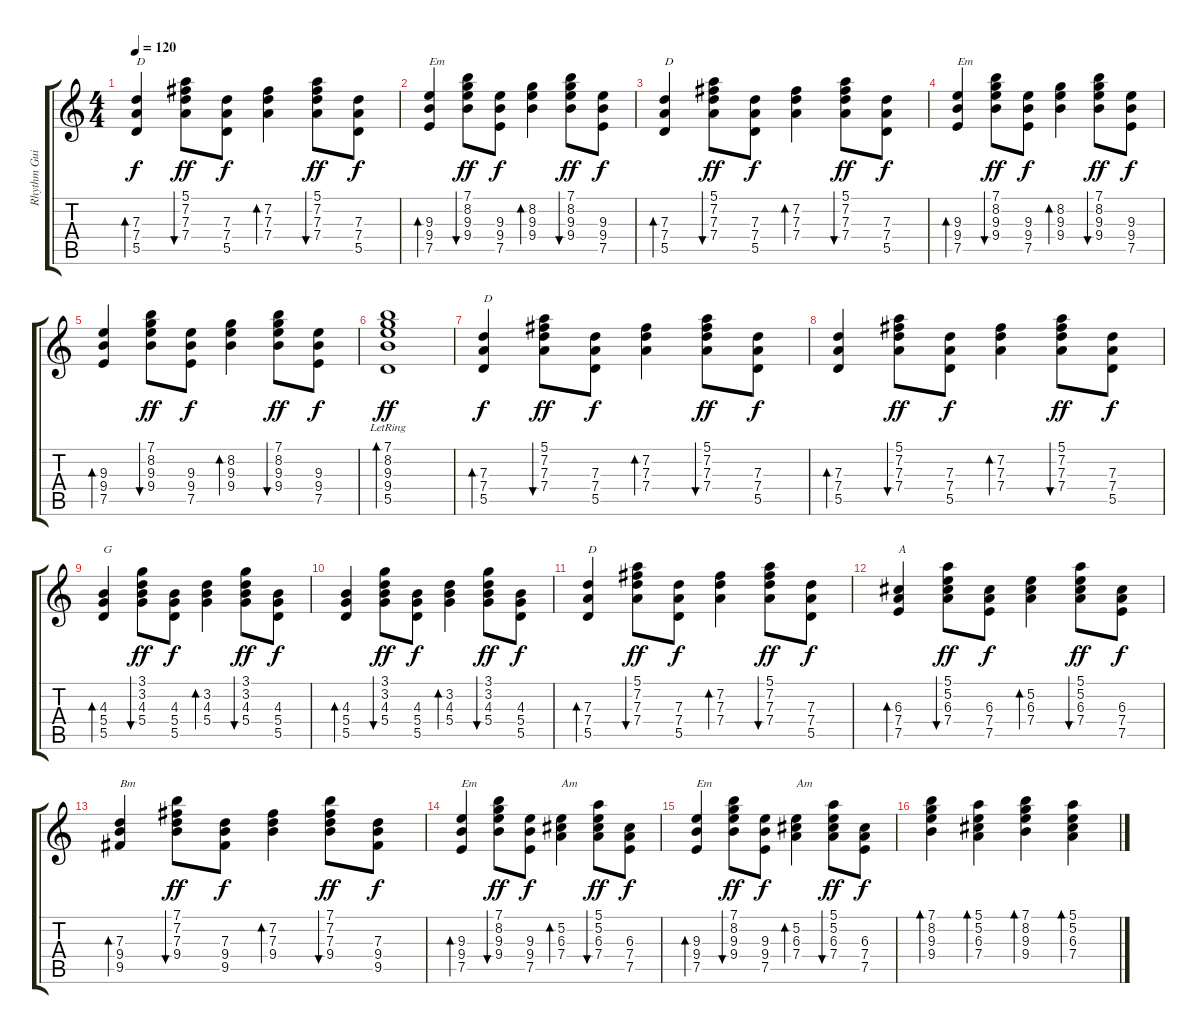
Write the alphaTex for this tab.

\track ("Rhythm Guitar" "Rhythm Gui") {instrument acousticguitarsteel}
\staff {score tabs}
\tuning (E4 B3 G3 D3 A2 E2) {hide}
\ts (4 4)
\tempo 120
\clef g2
\ks c
(7.3 7.4 5.5).4{bd 60 txt "D" dy f} (5.1 7.2 7.3 7.4).8{bu 60 dy ff} (7.3 7.4 5.5).8{dy f} (7.2 7.3 7.4).4{bd 60} (5.1 7.2 7.3 7.4).8{bu 60 dy ff} (7.3 7.4 5.5).8{dy f} |
(9.3 9.4 7.5).4{bd 60 txt "Em"} (7.1 8.2 9.3 9.4).8{bu 60 dy ff} (9.3 9.4 7.5).8{dy f} (8.2 9.3 9.4).4{bd 60} (7.1 8.2 9.3 9.4).8{bu 60 dy ff} (9.3 9.4 7.5).8{dy f} |
(7.3 7.4 5.5).4{bd 60 txt "D"} (5.1 7.2 7.3 7.4).8{bu 60 dy ff} (7.3 7.4 5.5).8{dy f} (7.2 7.3 7.4).4{bd 60} (5.1 7.2 7.3 7.4).8{bu 60 dy ff} (7.3 7.4 5.5).8{dy f} |
(9.3 9.4 7.5).4{bd 60 txt "Em"} (7.1 8.2 9.3 9.4).8{bu 60 dy ff} (9.3 9.4 7.5).8{dy f} (8.2 9.3 9.4).4{bd 60} (7.1 8.2 9.3 9.4).8{bu 60 dy ff} (9.3 9.4 7.5).8{dy f} |
(9.3 9.4 7.5).4{bd 60} (7.1 8.2 9.3 9.4).8{bu 60 dy ff} (9.3 9.4 7.5).8{dy f} (8.2 9.3 9.4).4{bd 60} (7.1 8.2 9.3 9.4).8{bu 60 dy ff} (9.3 9.4 7.5).8{dy f} |
(7.1{lr} 8.2 9.3 9.4 5.5).1{bd 480 dy ff instrument acousticguitarsteel} |
(7.3 7.4 5.5).4{bd 60 txt "D" dy f} (5.1 7.2 7.3 7.4).8{bu 60 dy ff} (7.3 7.4 5.5).8{dy f} (7.2 7.3 7.4).4{bd 60} (5.1 7.2 7.3 7.4).8{bu 60 dy ff} (7.3 7.4 5.5).8{dy f} |
(7.3 7.4 5.5).4{bd 60} (5.1 7.2 7.3 7.4).8{bu 60 dy ff} (7.3 7.4 5.5).8{dy f} (7.2 7.3 7.4).4{bd 60} (5.1 7.2 7.3 7.4).8{bu 60 dy ff} (7.3 7.4 5.5).8{dy f} |
(4.3 5.4 5.5).4{bd 60 txt "G"} (3.1 3.2 4.3 5.4).8{bu 60 dy ff} (4.3 5.4 5.5).8{dy f} (3.2 4.3 5.4).4{bd 60} (3.1 3.2 4.3 5.4).8{bu 60 dy ff} (4.3 5.4 5.5).8{dy f} |
(4.3 5.4 5.5).4{bd 60} (3.1 3.2 4.3 5.4).8{bu 60 dy ff} (4.3 5.4 5.5).8{dy f} (3.2 4.3 5.4).4{bd 60} (3.1 3.2 4.3 5.4).8{bu 60 dy ff} (4.3 5.4 5.5).8{dy f} |
(7.3 7.4 5.5).4{bd 60 txt "D"} (5.1 7.2 7.3 7.4).8{bu 60 dy ff} (7.3 7.4 5.5).8{dy f} (7.2 7.3 7.4).4{bd 60} (5.1 7.2 7.3 7.4).8{bu 60 dy ff} (7.3 7.4 5.5).8{dy f} |
(6.3 7.4 7.5).4{bd 60 txt "A"} (5.1 5.2 6.3 7.4).8{bu 60 dy ff} (6.3 7.4 7.5).8{dy f} (5.2 6.3 7.4).4{bd 60} (5.1 5.2 6.3 7.4).8{bu 60 dy ff} (6.3 7.4 7.5).8{dy f} |
(7.3 9.4 9.5).4{bd 60 txt "Bm"} (7.1 7.2 7.3 9.4).8{bu 60 dy ff} (7.3 9.4 9.5).8{dy f} (7.2 7.3 9.4).4{bd 60} (7.1 7.2 7.3 9.4).8{bu 60 dy ff} (7.3 9.4 9.5).8{dy f} |
(9.3 9.4 7.5).4{bd 60 txt "Em"} (7.1 8.2 9.3 9.4).8{bu 60 dy ff} (9.3 9.4 7.5).8{dy f} (5.2 6.3 7.4).4{bd 60 txt "Am"} (5.1 5.2 6.3 7.4).8{bu 60 dy ff} (6.3 7.4 7.5).8{dy f} |
(9.3 9.4 7.5).4{bd 60 txt "Em"} (7.1 8.2 9.3 9.4).8{bu 60 dy ff} (9.3 9.4 7.5).8{dy f} (5.2 6.3 7.4).4{bd 60 txt "Am"} (5.1 5.2 6.3 7.4).8{bu 60 dy ff} (6.3 7.4 7.5).8{dy f} |
(7.1 8.2 9.3 9.4).4{bd 60} (5.1 5.2 6.3 7.4).4{bd 60} (7.1 8.2 9.3 9.4).4{bd 60} (5.1 5.2 6.3 7.4).4{bd 60}
